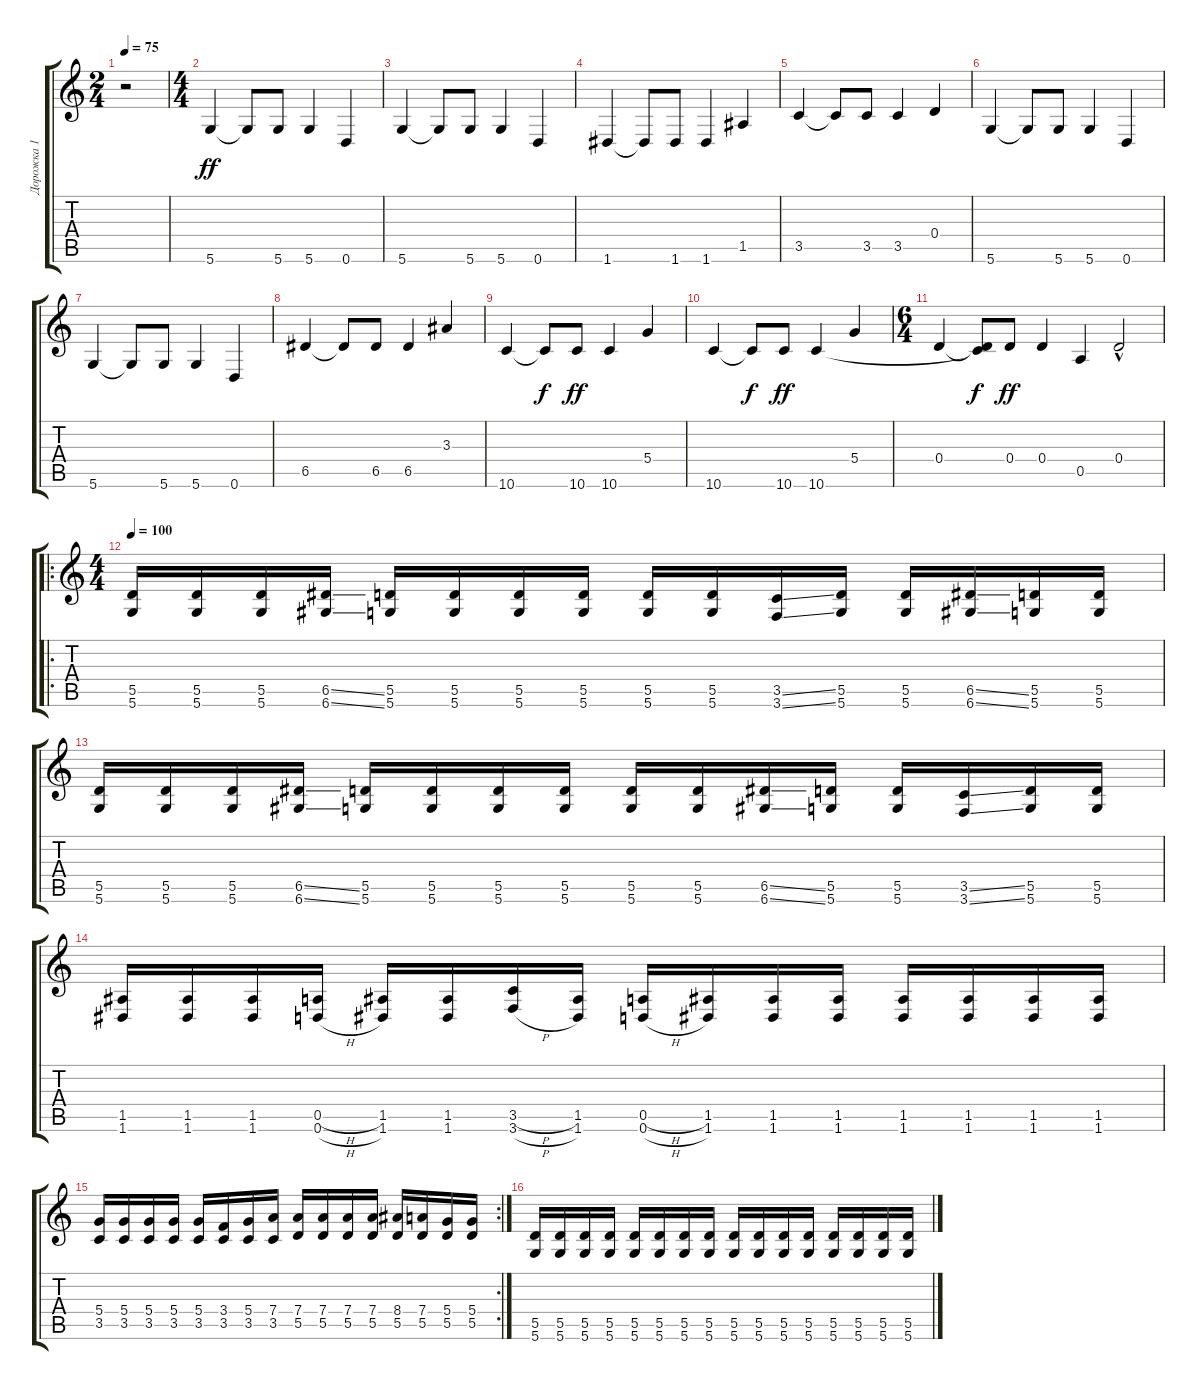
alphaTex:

\track ("Дорожка 1" "Дорожка 1") {instrument contrabass}
\staff {score tabs}
\tuning (E4 B3 G3 D3 A2 D2) {hide}
\ts (2 4)
\tempo 75
\clef g2
\ks c
r.2{dy ff instrument contrabass} |
\ts (4 4)
5.6.4 5.6{t}.8 5.6.8 5.6.4 0.6.4 |
5.6.4 5.6{t}.8 5.6.8 5.6.4 0.6.4 |
1.6.4 1.6{t}.8 1.6.8 1.6.4 1.5.4 |
3.5.4 3.5{t}.8 3.5.8 3.5.4 0.4.4 |
5.6.4 5.6{t}.8 5.6.8 5.6.4 0.6.4 |
5.6.4 5.6{t}.8 5.6.8 5.6.4 0.6.4 |
6.5.4 6.5{t}.8 6.5.8 6.5.4 3.3.4 |
10.6.4 10.6{t}.8{dy f} 10.6.8{dy ff} 10.6.4 5.4.4 |
10.6.4 10.6{t}.8{dy f} 10.6.8{dy ff} 10.6.4 5.4.4 |
\ts (6 4)
0.4.4 (0.4{t} 10.6{t}).8{dy f} 0.4.8{dy ff} 0.4.4 0.5.4 0.4{hac}.2 |
\ro
\ts (4 4)
\tempo 100
(5.5 5.6).16 (5.5 5.6).16 (5.5 5.6).16 (6.5{ss} 6.6{ss}).16 (5.5 5.6).16 (5.5 5.6).16 (5.5 5.6).16 (5.5 5.6).16 (5.5 5.6).16 (5.5 5.6).16 (3.5{ss} 3.6{ss}).16 (5.5 5.6).16 (5.5 5.6).16 (6.5{ss} 6.6{ss}).16 (5.5 5.6).16 (5.5 5.6).16 |
(5.5 5.6).16 (5.5 5.6).16 (5.5 5.6).16 (6.5{ss} 6.6{ss}).16 (5.5 5.6).16 (5.5 5.6).16 (5.5 5.6).16 (5.5 5.6).16 (5.5 5.6).16 (5.5 5.6).16 (6.5{ss} 6.6{ss}).16 (5.5 5.6).16 (5.5 5.6).16 (3.5{ss} 3.6{ss}).16 (5.5 5.6).16 (5.5 5.6).16 |
(1.5 1.6).16 (1.5 1.6).16 (1.5 1.6).16 (0.5{h} 0.6{h}).16 (1.5 1.6).16 (1.5 1.6).16 (3.5{h} 3.6{h}).16 (1.5 1.6).16 (0.5{h} 0.6{h}).16 (1.5 1.6).16 (1.5 1.6).16 (1.5 1.6).16 (1.5 1.6).16 (1.5 1.6).16 (1.5 1.6).16 (1.5 1.6).16 |
\rc 2
(5.4 3.5).16 (5.4 3.5).16 (5.4 3.5).16 (5.4 3.5).16 (5.4 3.5).16 (3.4 3.5).16 (5.4 3.5).16 (7.4 3.5).16 (7.4 5.5).16 (7.4 5.5).16 (7.4 5.5).16 (7.4 5.5).16 (8.4 5.5).16 (7.4 5.5).16 (5.4 5.5).16 (5.4 5.5).16 |
(5.5 5.6).16 (5.5 5.6).16 (5.5 5.6).16 (5.5 5.6).16 (5.5 5.6).16 (5.5 5.6).16 (5.5 5.6).16 (5.5 5.6).16 (5.5 5.6).16 (5.5 5.6).16 (5.5 5.6).16 (5.5 5.6).16 (5.5 5.6).16 (5.5 5.6).16 (5.5 5.6).16 (5.5 5.6).16
